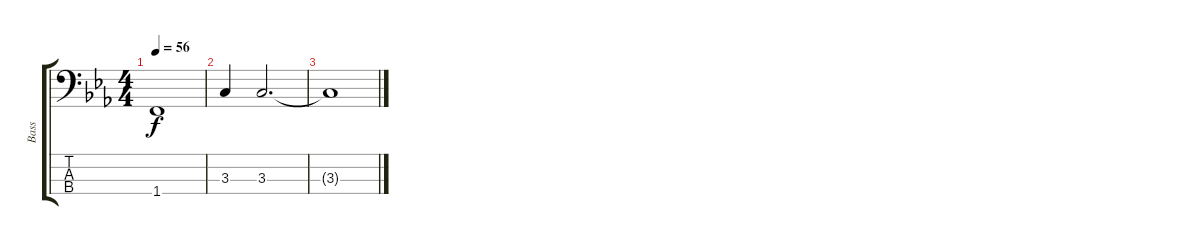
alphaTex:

\track ("Bass" "Bass") {instrument electricbassfinger}
\staff {score tabs}
\tuning (G2 D2 A1 E1) {hide}
\ts (4 4)
\tempo 56
\clef f4
\ks eb
1.4.1{dy f} |
3.3.4 3.3.2{d} |
3.3{t}.1
